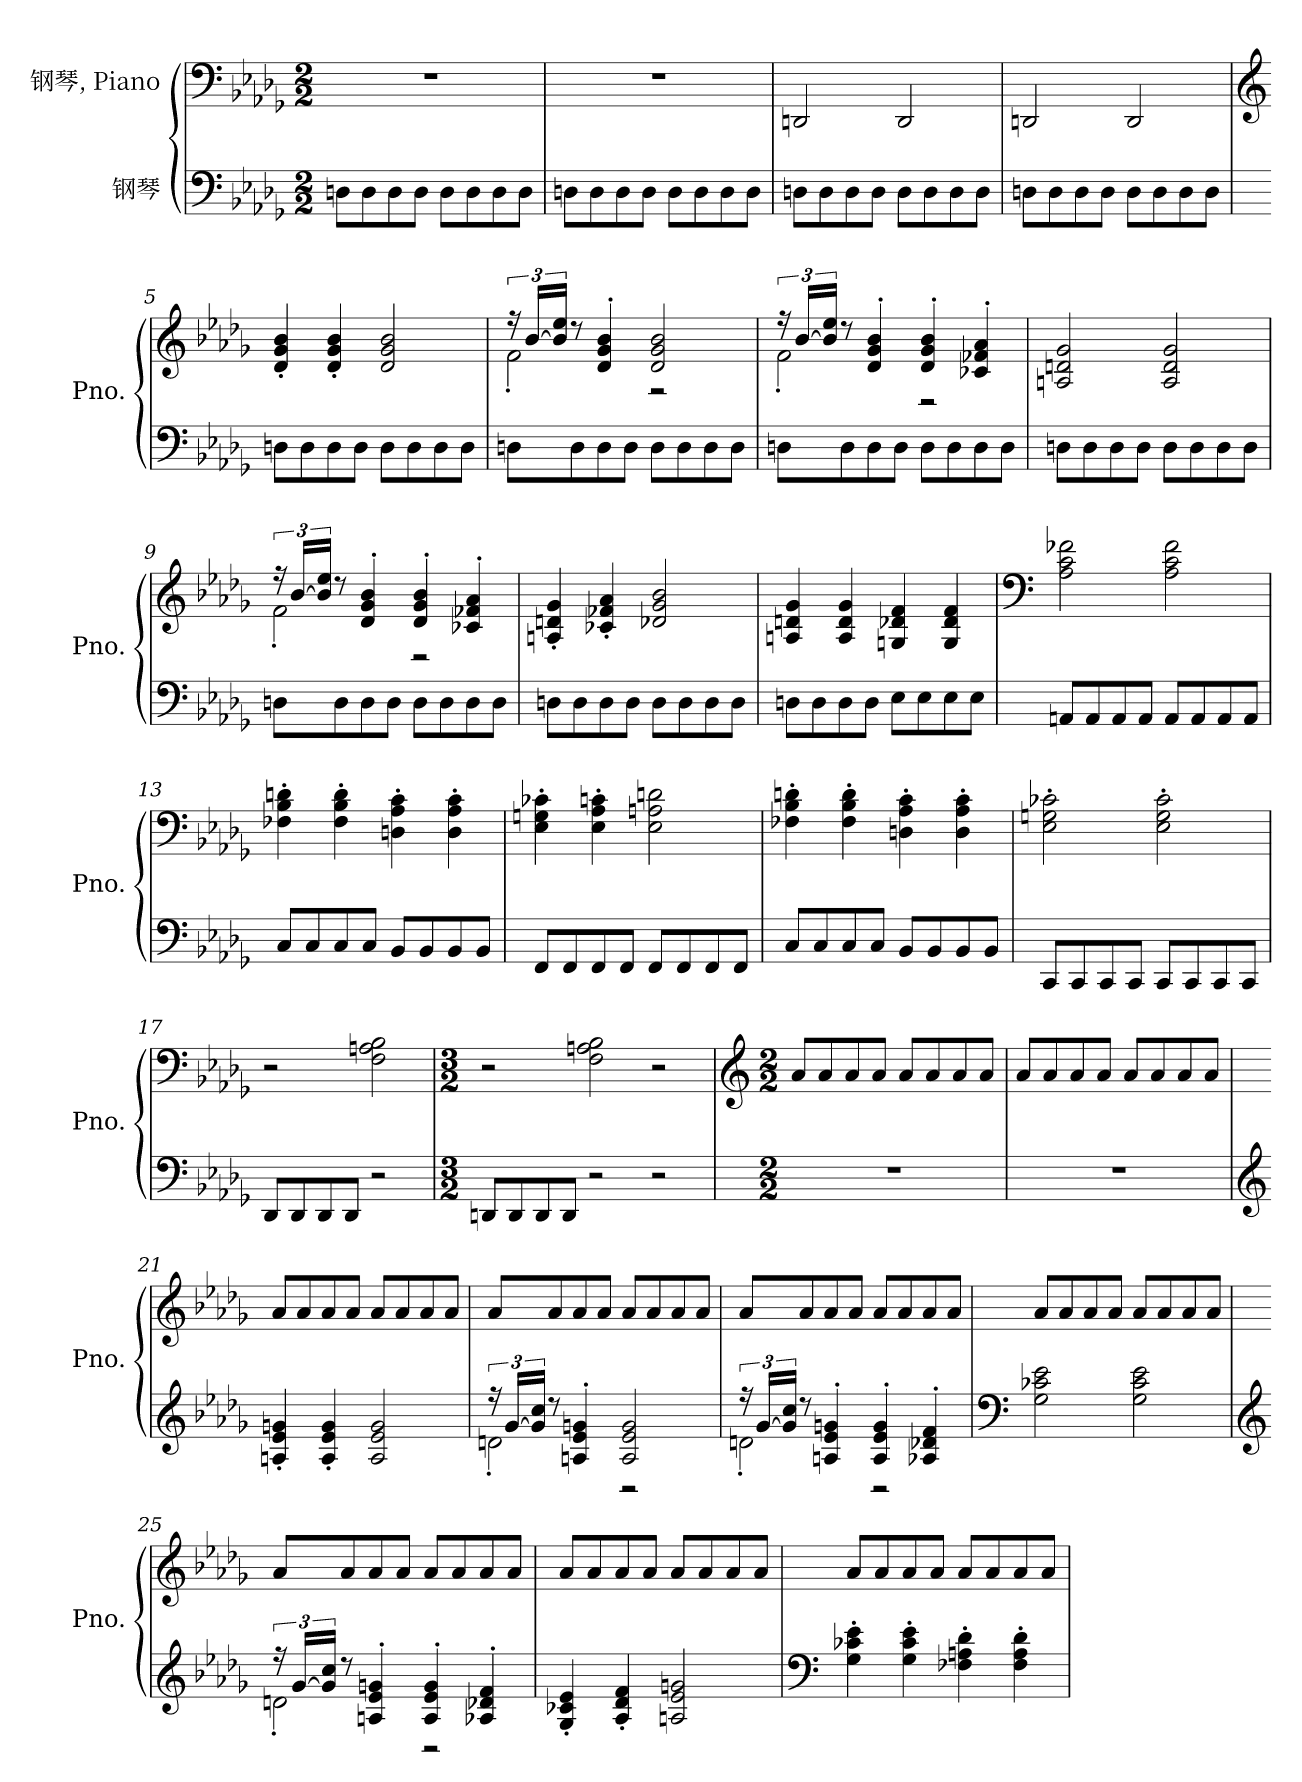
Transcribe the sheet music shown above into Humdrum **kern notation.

**kern	**kern
*part2	*part1
*staff2	*staff1
*I"钢琴	*I"钢琴, Piano
*	*I'Pno.
*clefF4	*clefF4
*k[b-e-a-d-g-]	*k[b-e-a-d-g-]
*M2/2	*M2/2
*MM240	*MM240
=1	=1
8Dn\L	1r
8D\	.
8D\	.
8D\J	.
8D\L	.
8D\	.
8D\	.
8D\J	.
=2	=2
8Dn\L	1r
8D\	.
8D\	.
8D\J	.
8D\L	.
8D\	.
8D\	.
8D\J	.
=3	=3
8Dn\L	2DDn/
8D\	.
8D\	.
8D\J	.
8D\L	2DD/
8D\	.
8D\	.
8D\J	.
=4	=4
8Dn\L	2DDn/
8D\	.
8D\	.
8D\J	.
8D\L	2DD/
8D\	.
8D\	.
8D\J	.
!!LO:LB:g=z
=5	=5
*	*clefG2
8Dn\L	4d-/' 4g-/' 4b-/'
8D\	.
8D\	4d-/' 4g-/' 4b-/'
8D\J	.
8D\L	2d-/ 2g-/ 2b-/
8D\	.
8D\	.
8D\J	.
=6	=6
*	*^
8Dn\L	24r	2f'\
.	[24b-/LL	.
.	24b-/] 24ee-/JJ	.
8D\	8r	.
8D\	4d-/' 4g-/' 4b-/'	.
8D\J	.	.
8D\L	2d-/ 2g-/ 2b-/	2r
8D\	.	.
8D\	.	.
8D\J	.	.
=7	=7	=7
8Dn\L	24r	2f'\
.	[24b-/LL	.
.	24b-/] 24ee-/JJ	.
8D\	8r	.
8D\	4d-/' 4g-/' 4b-/'	.
8D\J	.	.
8D\L	4d-/' 4g-/' 4b-/'	2r
8D\	.	.
8D\	4c-X/' 4f-X/' 4a-/'	.
8D\J	.	.
*	*v	*v
=8	=8
8Dn\L	2An/ 2dn/ 2g-/
8D\	.
8D\	.
8D\J	.
8D\L	2A/ 2d/ 2g-/
8D\	.
8D\	.
8D\J	.
!!LO:LB:g=z
=9	=9
*	*^
8Dn\L	24r	2f'\
.	[24b-/LL	.
.	24b-/] 24ee-/JJ	.
8D\	8r	.
8D\	4d-/' 4g-/' 4b-/'	.
8D\J	.	.
8D\L	4d-/' 4g-/' 4b-/'	2r
8D\	.	.
8D\	4c-X/' 4f-X/' 4a-/'	.
8D\J	.	.
*	*v	*v
=10	=10
8Dn\L	4An/' 4dn/' 4g-/'
8D\	.
8D\	4c-X/' 4f-X/' 4a-/'
8D\J	.
8D\L	2d-X/ 2g-/ 2b-/
8D\	.
8D\	.
8D\J	.
=11	=11
8Dn\L	4An/ 4dn/ 4g-/
8D\	.
8D\	4A/ 4d/ 4g-/
8D\J	.
8E-\L	4Gn/ 4d-X/ 4f/
8E-\	.
8E-\	4G/ 4d-/ 4f/
8E-\J	.
=12	=12
*	*clefF4
8AAn/L	2A-\ 2c\ 2f-X\
8AA/	.
8AA/	.
8AA/J	.
8AA/L	2A-\ 2c\ 2f-\
8AA/	.
8AA/	.
8AA/J	.
!!LO:LB:g=z
=13	=13
8C/L	4F-X\' 4B-\' 4dn\'
8C/	.
8C/	4F-\' 4B-\' 4d\'
8C/J	.
8BB-/L	4Dn\' 4A-\' 4c\'
8BB-/	.
8BB-/	4D\' 4A-\' 4c\'
8BB-/J	.
=14	=14
8FF/L	4E-\' 4Gn\' 4c-X\'
8FF/	.
8FF/	4E-\' 4A-\' 4cn\'
8FF/J	.
8FF/L	2E-\ 2An\ 2dn\
8FF/	.
8FF/	.
8FF/J	.
=15	=15
8C/L	4F-X\' 4B-\' 4dn\'
8C/	.
8C/	4F-\' 4B-\' 4d\'
8C/J	.
8BB-/L	4Dn\' 4A-\' 4c\'
8BB-/	.
8BB-/	4D\' 4A-\' 4c\'
8BB-/J	.
=16	=16
8CC/L	2E-\' 2Gn\' 2c-X\'
8CC/	.
8CC/	.
8CC/J	.
8CC/L	2E-\' 2G\' 2c-\'
8CC/	.
8CC/	.
8CC/J	.
!!LO:LB:g=z
=17	=17
8DD-/L	2r
8DD-/	.
8DD-/	.
8DD-/J	.
2r	2F\ 2An\ 2B-\
=18	=18
*M3/2	*M3/2
8DDn/L	2r
8DD/	.
8DD/	.
8DD/J	.
2r	2F\ 2An\ 2B-\
2r	2r
=19	=19
*	*clefG2
*M2/2	*M2/2
1r	8a-/L
.	8a-/
.	8a-/
.	8a-/J
.	8a-/L
.	8a-/
.	8a-/
.	8a-/J
=20	=20
1r	8a-/L
.	8a-/
.	8a-/
.	8a-/J
.	8a-/L
.	8a-/
.	8a-/
.	8a-/J
!!LO:LB:g=z
=21	=21
*clefG2	*
4An/' 4e-/' 4gn/'	8a-/L
.	8a-/
4A/' 4e-/' 4g/'	8a-/
.	8a-/J
2A/ 2e-/ 2g/	8a-/L
.	8a-/
.	8a-/
.	8a-/J
=22	=22
*^	*
24r	2dn'\	8a-/L
[24g-/LL	.	.
24g-/] 24cc/JJ	.	.
8r	.	8a-/
4An/' 4e-/' 4gn/'	.	8a-/
.	.	8a-/J
2A/ 2e-/ 2g/	2r	8a-/L
.	.	8a-/
.	.	8a-/
.	.	8a-/J
=23	=23	=23
24r	2dn'\	8a-/L
[24g-/LL	.	.
24g-/] 24cc/JJ	.	.
8r	.	8a-/
4An/' 4e-/' 4gn/'	.	8a-/
.	.	8a-/J
4A/' 4e-/' 4g/'	2r	8a-/L
.	.	8a-/
4A-X/' 4d-X/' 4f/'	.	8a-/
.	.	8a-/J
*v	*v	*
!!LO:PB:g=z
=24	=24
*clefF4	*
2G-\ 2c-X\ 2e-\	8a-/L
.	8a-/
.	8a-/
.	8a-/J
2G-\ 2c-\ 2e-\	8a-/L
.	8a-/
.	8a-/
.	8a-/J
=25	=25
*clefG2	*
*^	*
24r	2dn'\	8a-/L
[24g-/LL	.	.
24g-/] 24cc/JJ	.	.
8r	.	8a-/
4An/' 4e-/' 4gn/'	.	8a-/
.	.	8a-/J
4A/' 4e-/' 4g/'	2r	8a-/L
.	.	8a-/
4A-X/' 4d-X/' 4f/'	.	8a-/
.	.	8a-/J
*v	*v	*
=26	=26
4G-/' 4c-X/' 4e-/'	8a-/L
.	8a-/
4A-/' 4d-/' 4f/'	8a-/
.	8a-/J
2An/ 2e-/ 2gn/	8a-/L
.	8a-/
.	8a-/
.	8a-/J
!!LO:LB:g=z
=27	=27
*clefF4	*
4G-\' 4c-X\' 4e-\'	8a-/L
.	8a-/
4G-\' 4c-\' 4e-\'	8a-/
.	8a-/J
4F-X\' 4An\' 4d-\'	8a-/L
.	8a-/
4F-\' 4A\' 4d-\'	8a-/
.	8a-/J
=	=
*-	*-
